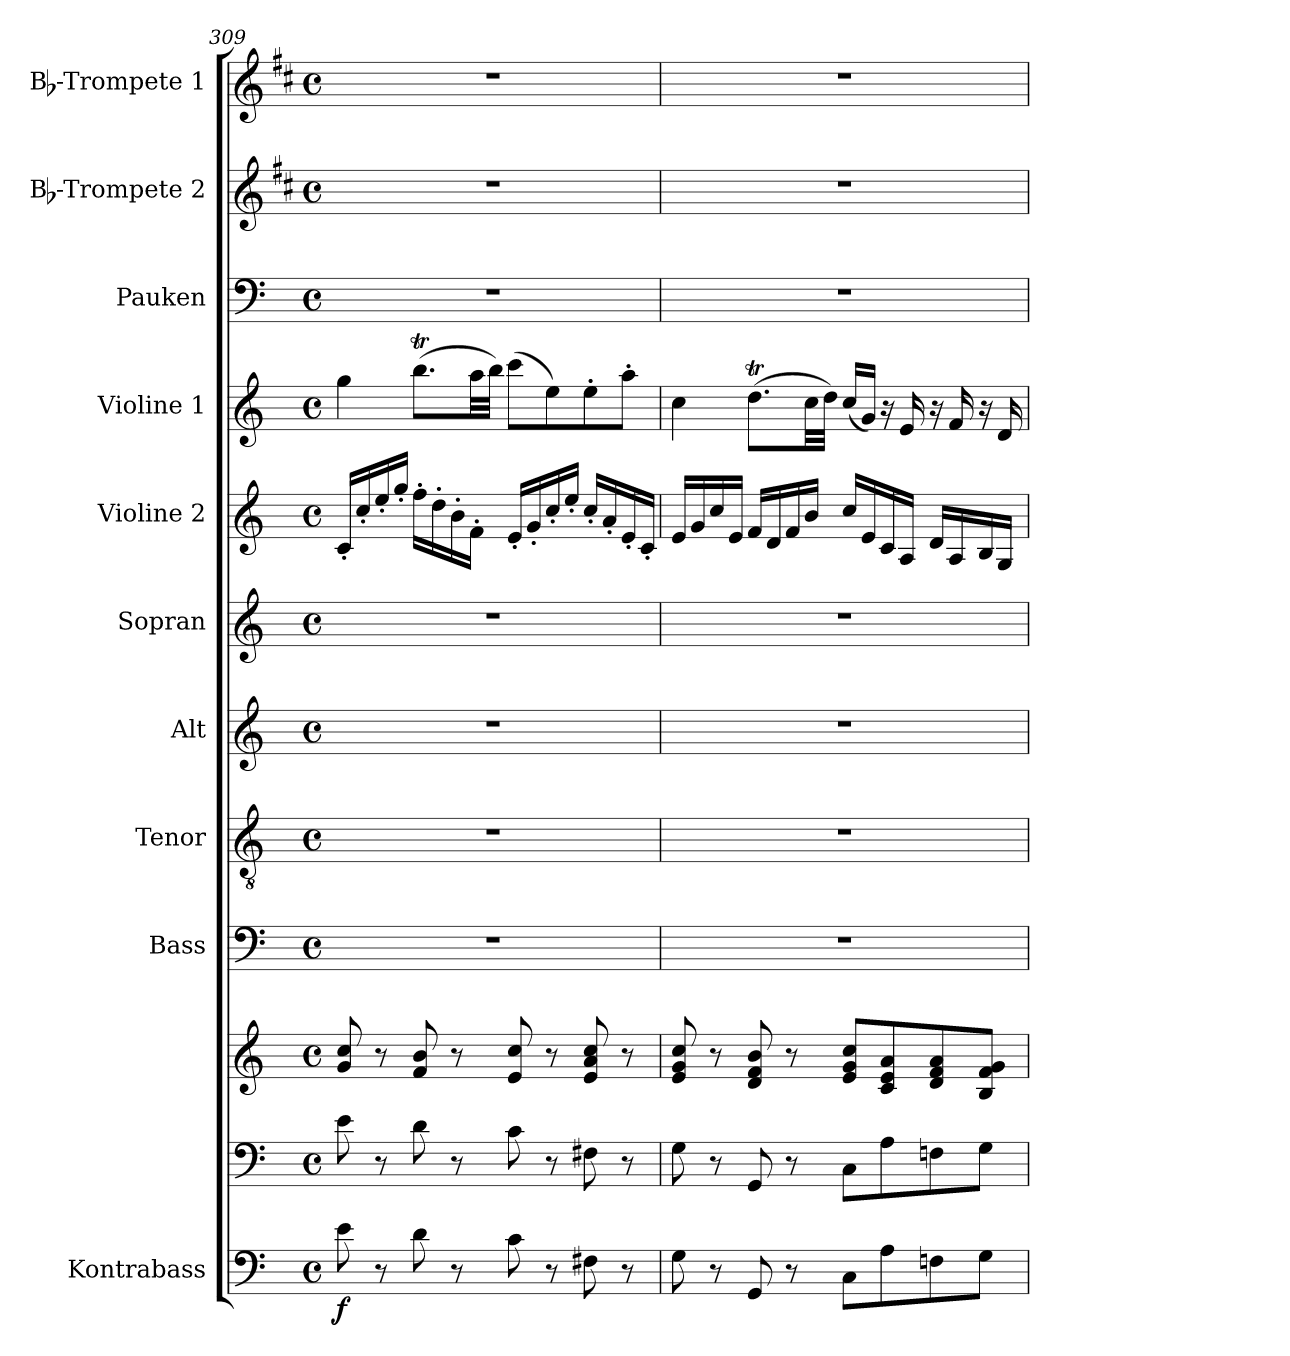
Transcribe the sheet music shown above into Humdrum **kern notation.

**kern	**dynam	**kern	**kern	**kern	**kern	**kern	**kern	**kern	**kern	**kern	**kern	**kern
*part11	*part11	*part10	*part10	*part9	*part8	*part7	*part6	*part5	*part4	*part3	*part2	*part1
*staff12	*staff12	*staff11	*staff10	*staff9	*staff8	*staff7	*staff6	*staff5	*staff4	*staff3	*staff2	*staff1
*I"Kontrabass	*	*	*	*I"Bass	*I"Tenor	*I"Alt	*I"Sopran	*I"Violine 2	*I"Violine 1	*I"Pauken	*I"Bb-Trompete 2	*I"Bb-Trompete 1
*I'Kb.	*	*	*	*I'B.	*I'T.	*I'A.	*I'S.	*I'Vl. 2	*I'Vl. 1	*I'Pk.	*I'Bb Trp. 2	*I'Bb Trp. 1
*clefF4	*	*clefF4	*clefG2	*clefF4	*clefGv2	*clefG2	*clefG2	*clefG2	*clefG2	*clefF4	*clefG2	*clefG2
*ITrd7c12	*	*	*	*	*	*	*	*	*	*	*ITrd1c2	*ITrd1c2
*k[]	*	*k[]	*k[]	*k[]	*k[]	*k[]	*k[]	*k[]	*k[]	*k[]	*k[]	*k[]
*C:	*	*C:	*C:	*C:	*C:	*C:	*C:	*C:	*C:	*C:	*C:	*C:
*M4/4	*	*M4/4	*M4/4	*M4/4	*M4/4	*M4/4	*M4/4	*M4/4	*M4/4	*M4/4	*M4/4	*M4/4
*met(c)	*	*met(c)	*met(c)	*met(c)	*met(c)	*met(c)	*met(c)	*met(c)	*met(c)	*met(c)	*met(c)	*met(c)
=309	=309	=309	=309	=309	=309	=309	=309	=309	=309	=309	=309	=309
!	!LO:DY:b	!	!	!	!	!	!	!	!	!	!	!
8E\	f	8e\	8g/ 8cc/	1r	1r	1r	1r	16c'</LL	4gg\	1r	1r	1r
.	.	.	.	.	.	.	.	16cc'</	.	.	.	.
8r	.	8r	8r	.	.	.	.	16ee'</	.	.	.	.
.	.	.	.	.	.	.	.	16gg'</JJ	.	.	.	.
8D\	.	8d\	8f/ 8b/	.	.	.	.	16ff'>\LL	(>8.bbt\L	.	.	.
.	.	.	.	.	.	.	.	16dd'>\	.	.	.	.
8r	.	8r	8r	.	.	.	.	16b'>\	.	.	.	.
.	.	.	.	.	.	.	.	16f'>\JJ	32aa\LL	.	.	.
.	.	.	.	.	.	.	.	.	32bb\JJJ)	.	.	.
8C\	.	8c\	8e/ 8cc/	.	.	.	.	16e'</LL	(>8ccc\L	.	.	.
.	.	.	.	.	.	.	.	16g'</	.	.	.	.
8r	.	8r	8r	.	.	.	.	16cc'</	8ee\)	.	.	.
.	.	.	.	.	.	.	.	16ee'</JJ	.	.	.	.
8FF#X\	.	8F#X\	8e/ 8a/ 8cc/	.	.	.	.	16cc'</LL	8ee'>\	.	.	.
.	.	.	.	.	.	.	.	16a'</	.	.	.	.
8r	.	8r	8r	.	.	.	.	16e'</	8aa'>\J	.	.	.
.	.	.	.	.	.	.	.	16c'</JJ	.	.	.	.
!!LO:PB:g=z
=310	=310	=310	=310	=310	=310	=310	=310	=310	=310	=310	=310	=310
8GG\	.	8G\	8e/ 8g/ 8cc/	1r	1r	1r	1r	16e/LL	4cc\	1r	1r	1r
.	.	.	.	.	.	.	.	16g/	.	.	.	.
8r	.	8r	8r	.	.	.	.	16cc/	.	.	.	.
.	.	.	.	.	.	.	.	16e/JJ	.	.	.	.
8GGG/	.	8GG/	8d/ 8f/ 8b/	.	.	.	.	16f/LL	(>8.ddT\L	.	.	.
.	.	.	.	.	.	.	.	16d/	.	.	.	.
8r	.	8r	8r	.	.	.	.	16f/	.	.	.	.
.	.	.	.	.	.	.	.	16b/JJ	32cc\LL	.	.	.
.	.	.	.	.	.	.	.	.	32dd\JJJ)	.	.	.
8CC\L	.	8C\L	8e/ 8g/ 8cc/L	.	.	.	.	16cc/LL	(<16cc/LL	.	.	.
.	.	.	.	.	.	.	.	16e/	16g/JJ)	.	.	.
8AA\	.	8A\	8c/ 8e/ 8a/	.	.	.	.	16c/	16r	.	.	.
.	.	.	.	.	.	.	.	16A/JJ	16e/	.	.	.
8FFn\	.	8Fn\	8d/ 8f/ 8a/	.	.	.	.	16d/LL	16r	.	.	.
.	.	.	.	.	.	.	.	16A/	16f/	.	.	.
8GG\J	.	8G\J	8B/ 8f/ 8g/J	.	.	.	.	16B/	16r	.	.	.
.	.	.	.	.	.	.	.	16G/JJ	16d/	.	.	.
=	=	=	=	=	=	=	=	=	=	=	=	=
*-	*-	*-	*-	*-	*-	*-	*-	*-	*-	*-	*-	*-
